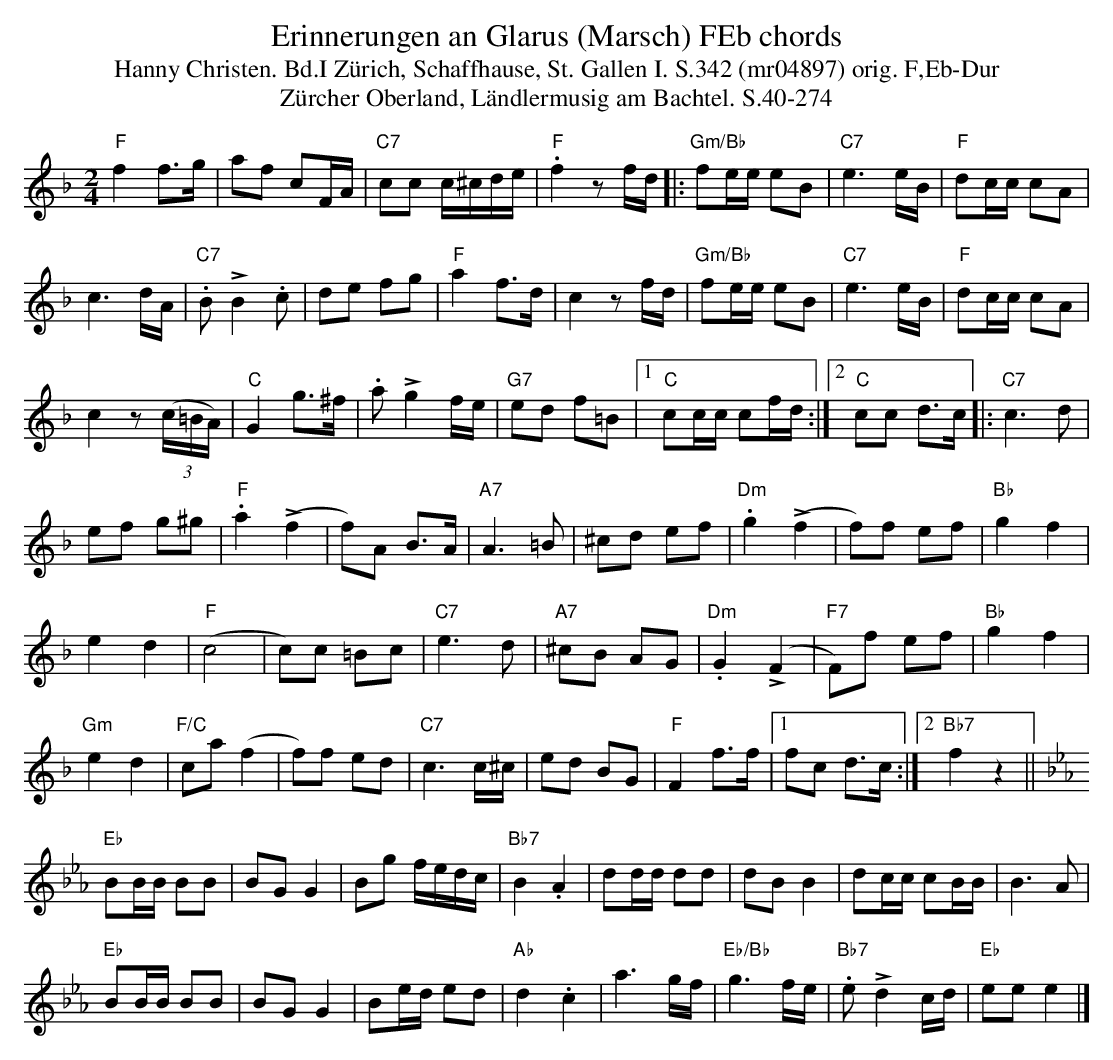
X:1
T: Erinnerungen an Glarus (Marsch) FEb chords
T:Hanny Christen. Bd.I Zürich, Schaffhause, St. Gallen I. S.342 (mr04897) orig. F,Eb-Dur
T: Z\"urcher Oberland, L\"andlermusig am Bachtel. S.40-274
M:2/4
L:1/8
K:F %%MIDI gchordon
"F"f2f>g | af cF/A/ | "C7"cc c/^c/d/e/ | "F".f2zf/d/ |: "Gm/Bb"fe/e/ eB | "C7"e3e/B/ | "F"dc/c/ cA |
c3d/A/ | "C7".B!>!B2.c | de fg | "F"a2 f>d | c2zf/d/ | "Gm/Bb"fe/e/ eB | "C7"e3e/B/ | "F"dc/c/ cA |
c2z((3c/=B/A/) | "C"G2 g>^f | .a !>!g2f/e/ | "G7"ed f=B |1 "C"cc/c/ cf/d/ :|2 "C"cc d>c |: "C7"c3d |
ef g^g | "F".a2 (!>!f2 | f)A B>A | "A7"A3=B | ^cd ef | "Dm".g2 (!>!f2 | f)f ef | "Bb"g2f2 |
e2d2 | "F"(c4 | c)c  =Bc |  "C7"e3d | "A7"^cB AG | "Dm".G2(!>!F2 | "F7"F)f ef | "Bb"g2f2 |
"Gm"e2d2 | "F/C"ca (f2 | f)f ed | "C7"c3c/^c/ | ed BG | "F"F2 f>f |1 fc d>c :|2 "Bb7"f2z2 || [K:Eb]
"Eb"BB/B/ BB | BGG2 | Bg f/e/d/c/ | "Bb7"B2.A2 | dd/d/ dd | dBB2 | dc/c/ cB/B/ | B3A |
"Eb"BB/B/ BB | BGG2 | Be/d/ ed | "Ab"d2.c2 | a3g/f/ | "Eb/Bb"g3f/e/ | "Bb7".e !>!d2 c/d/ | "Eb"ee e2 |]
